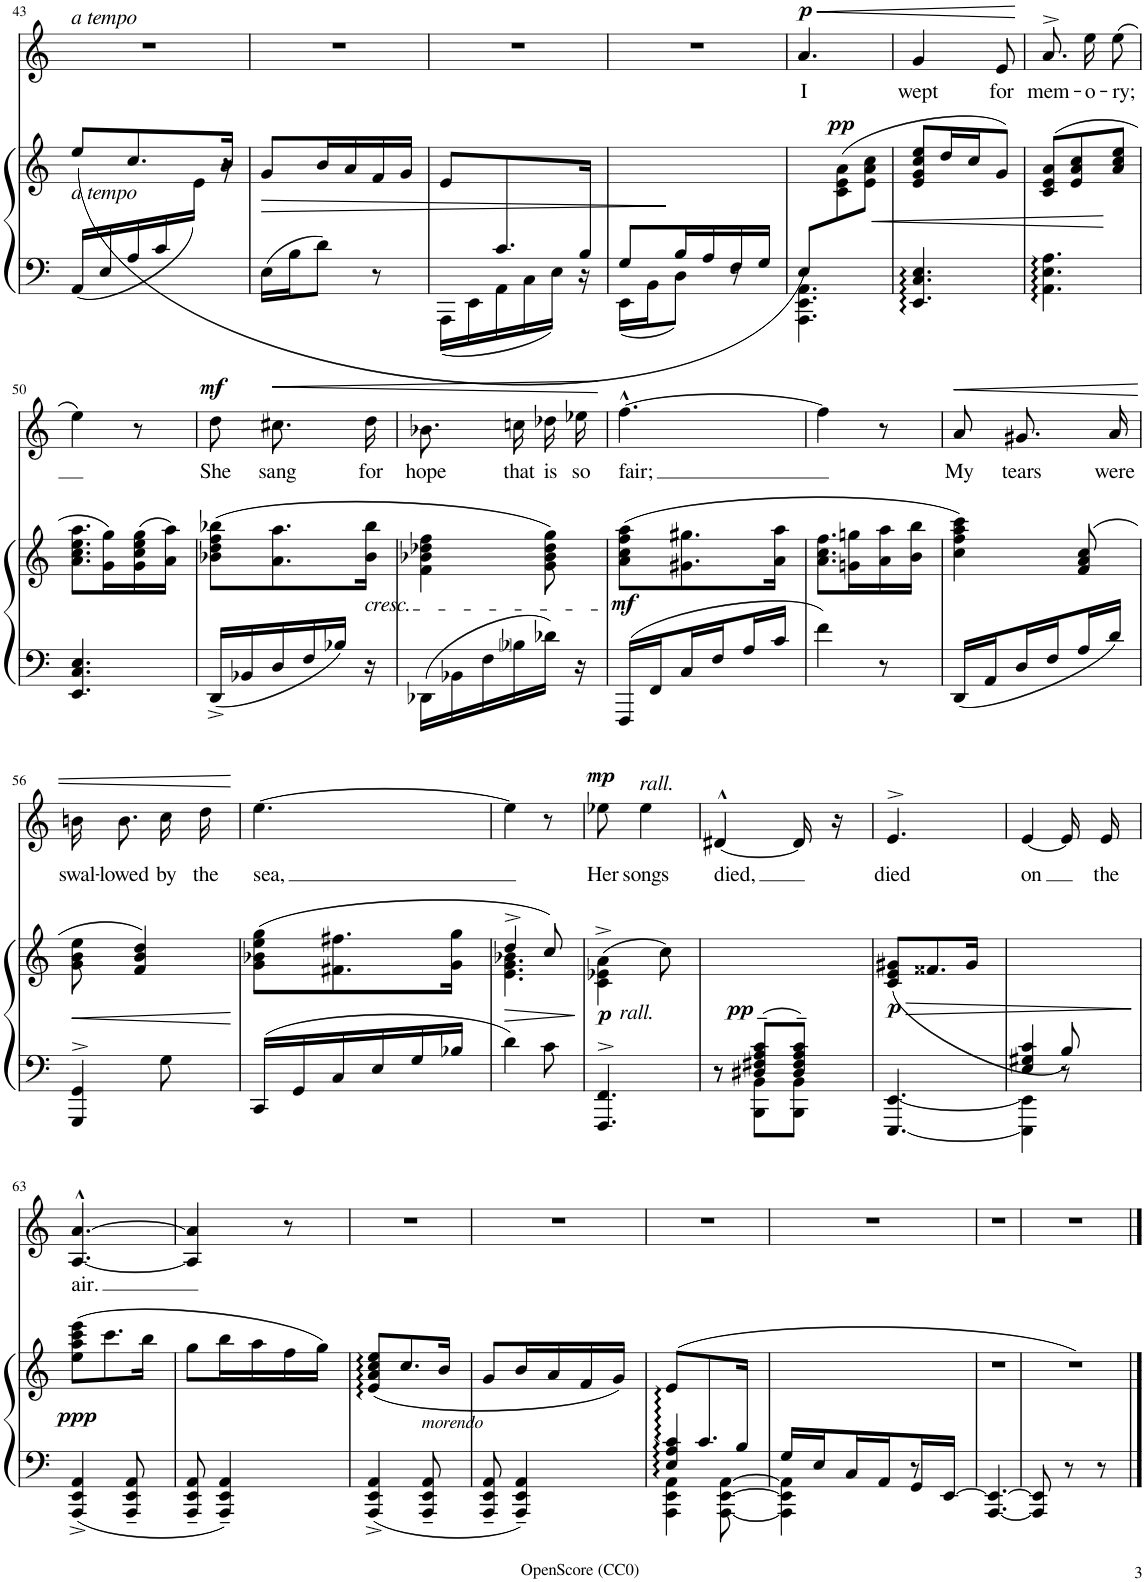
**kern	**kern	**dynam	**kern	**text	**dynam
*part2	*part2	*part2	*part1	*part1	*part1
*staff3	*staff2	*staff2/3	*staff1	*staff1	*staff1
*I"Piano	*	*	*I"Voice	*	*
*I'Pno	*	*	*	*	*
!!LO:PB:g=z
*clefF4	*clefG2	*	*clefG2	*	*
*k[]	*k[]	*	*k[]	*	*
*M3/8	*M3/8	*	*M3/8	*	*
=43	=43	=43	=43	=43	=43
*	*^	*	*	*	*
!	!	!	!	!LO:TX:a:i:t=a tempo	!	!
!	!LO:TX:b:i:t=a tempo	!	!	!	!	!
(<16AA/LL	(8ee/L	4ryy	.	4.r	.	.
16E/	.	.	.	.	.	.
16A/	8.cc/	.	.	.	.	.
16c/	.	.	.	.	.	.
16ryy	.	16e\JJ)	.	.	.	.
16r	16b/Jk	16ryy	.	.	.	.
=44	=44	=44	=44	=44	=44	=44
!	!	!	!LO:HP:b	!	!	!
*	*v	*v	*	*	*	*
16E\LL	8g/L	>	4.r	.	.
16B\J	.	.	.	.	.
8d\J	16b/L	.	.	.	.
.	16a/	.	.	.	.
8r	16f/	.	.	.	.
.	16g/JJ	.	.	.	.
=45	=45	=45	=45	=45	=45
*^	*	*	*	*	*
8ryy	16AAA\LL	8e/L	.	4.r	.	.
.	16EE\	.	.	.	.	.
8.c/	16AA\	4ryy	.	.	.	.
.	16C\	.	.	.	.	.
.	16E\JJ	.	.	.	.	.
16B/Jk	16r	.	.	.	.	.
=46	=46	=46	=46	=46	=46	=46
8G/L	16EE\LL	4.ryy	.	4.r	.	.
.	16BB\J	.	.	.	.	.
16B/L	8D\J	.	]	.	.	.
16A/	.	.	.	.	.	.
16F/	8r	.	.	.	.	.
16G/JJ	.	.	.	.	.	.
=47	=47	=47	=47	=47	=47	=47
!	!	!	!	!	!LO:LY:b	!LO:HP:b
!	!	!	!	!	!	!LO:DY:n=1:a
8E/L)	4.AAA\ 4.EE\ 4.AA\	8ryy	.	4.a/	I	< p
!	!	!	!LO:DY:a	!	!	!
4ryy	.	(8c\ 8e\ 8a\	pp	.	.	.
!	!	!	!LO:HP:b	!	!	!
.	.	8e\ 8a\ 8cc\J	<	.	.	.
*v	*v	*	*	*	*	*
=48	=48	=48	=48	=48	=48
!	!	!	!	!LO:LY:b	!
4.EE/ 4.C/ 4.E/	8e/ 8g/ 8cc/ 8ee/L	.	4g/	wept	.
.	16dd/L	.	.	.	.
.	16cc/J	.	.	.	.
!	!	!	!	!LO:LY:b	!
.	8g/J)	.	8e/	for	.
.	.	.	.	.	[
=49	=49	=49	=49	=49	=49
!	!	!	!	!LO:LY:b	!
4.AA\ 4.E\ 4.A\	(>8c/ 8e/ 8a/L	.	8.a^>\L	mem-	.
.	8e/ 8a/ 8cc/	.	.	.	.
!	!	!	!	!LO:LY:b	!
.	.	.	16ee\K	-o-	.
!	!	!	!	!LO:LY:b	!
.	8a/ 8cc/ 8ee/J	[	(8ee\J	-ry;	.
!!LO:LB:g=z
=50	=50	=50	=50	=50	=50
4.EE/ 4.C/ 4.E/	8.a\ 8.cc\ 8.ee\ 8.aa\L	.	4ee\)	.	.
.	16g\ 16gg\L)	.	.	.	.
.	(16g\ 16cc\ 16ee\ 16gg\	.	8r	.	.
.	16a\ 16aa\JJ)	.	.	.	.
=51	=51	=51	=51	=51	=51
!	!	!	!	!LO:LY:b	!LO:DY:a
16DD^/LL	(8b-X\ 8dd\ 8ff\ 8bb-X\L	.	8dd\L	She	mf
16BB-X/	.	.	.	.	.
!	!	!	!	!LO:LY:b	!LO:HP:b
16D/	8.a\ 8.aa\	.	8.cc#X\	sang	<
16F/	.	.	.	.	.
16B-X/JJ	.	.	.	.	.
!	!LO:TX:b:i:t=cresc.	!	!	!	!
!	!	!	!	!LO:LY:b	!
16r	16b-\ 16bb-\Jk	.	16dd\Jk	for	.
=52	=52	=52	=52	=52	=52
!	!	!	!	!LO:LY:b	!
16DD-X\LL	4f\ 4b-X\ 4dd-X\ 4ff\	.	8.b-X\L	hope	.
16BB-X\	.	.	.	.	.
16F\	.	.	.	.	.
!	!	!	!	!LO:LY:b	!
16B-j\	.	.	16ccn\L	that	.
!	!	!	!	!LO:LY:b	!
16d-X\JJ	8g\ 8b-\ 8dd-\ 8gg\)	.	16dd-X\	is	.
!	!	!	!	!LO:LY:b	!
16r	.	.	16ee-X\JJ	so	.
.	.	.	.	.	[
=53	=53	=53	=53	=53	=53
!	!	!LO:DY:b	!	!LO:LY:b	!
16FFF/LL	(8a\ 8cc\ 8ff\ 8aa\L	mf	[4.ff^^\	fair;	.
16FF/J	.	.	.	.	.
16C/L	8.g#X\ 8.gg#X\	.	.	.	.
16F/J	.	.	.	.	.
16A/L	.	.	.	.	.
16c/JJ	16a\ 16aa\Jk	.	.	.	.
=54	=54	=54	=54	=54	=54
4f\	8.a\ 8.cc\ 8.ff\L	.	4ff\]	.	.
.	16gn\ 16ggn\L	.	.	.	.
8r	16a\ 16aa\	.	8r	.	.
.	16b\ 16bb\JJ	.	.	.	.
=55	=55	=55	=55	=55	=55
!	!	!	!	!LO:LY:b	!LO:HP:b
16DD/LL	4cc\ 4ff\ 4aa\ 4ccc\)	.	8a/L	My	<
16AA/J	.	.	.	.	.
!	!	!	!	!LO:LY:b	!
16D/L	.	.	8.g#X/	tears	.
16F/J	.	.	.	.	.
16A/L	(>8f/ 8a/ 8cc/	.	.	.	.
!	!	!	!	!LO:LY:b	!
16d/JJ	.	.	16a/Jk	were	.
!!LO:LB:g=z
=56	=56	=56	=56	=56	=56
!	!	!LO:HP:b	!	!LO:LY:b	!
4GGG/^> 4GG/^>	8g\ 8b\ 8ee\	<	16bn\KL	swal-	.
!	!	!	!	!LO:LY:b	!
.	.	.	8.b\	-lowed	.
.	4f/ 4b/ 4dd/)	.	.	.	.
!	!	!	!	!LO:LY:b	!
8G\	.	.	16cc\L	by	.
!	!	!	!	!LO:LY:b	!
.	.	.	16dd\JJ	the	.
.	.	[	.	.	[
=57	=57	=57	=57	=57	=57
!	!	!	!	!LO:LY:b	!
16CC/LL	(8g\ 8b-X\ 8ee\ 8gg\L	.	[4.ee\	sea,	.
16GG/	.	.	.	.	.
16C/	8.f#X\ 8.ff#X\	.	.	.	.
16E/	.	.	.	.	.
16G/	.	.	.	.	.
16B-X/JJ	16g\ 16gg\Jk	.	.	.	.
=58	=58	=58	=58	=58	=58
!	!	!LO:HP:b	!	!	!
*	*^	*	*	*	*
4d\	4dd^/	4.e\ 4.g\ 4.b-X\	>	4ee\]	.	.
8c\	8cc/)	.	.	8r	.	.
*	*v	*v	*	*	*	*
.	.	]	.	.	.
=59	=59	=59	=59	=59	=59
!	!LO:TX:b:i:t=rall.	!	!	!	!
!	!	!LO:DY:b	!	!LO:LY:b	!LO:DY:a
4.FFF/^> 4.FF/^>	(4c\^> 4e-X\^> 4a\^>	p	8ee-X\	Her	mp
!	!	!	!LO:TX:a:i:t=rall.	!	!
!	!	!	!	!LO:LY:b	!
.	.	.	4ee-\	songs	.
.	8cc\)	.	.	.	.
=60	=60	=60	=60	=60	=60
*^	*	*	*	*	*
!	!	!	!	!	!LO:LY:b	!
8ryy	8r	8r	.	[4d#X^^/	died,	.
!	!	!	!LO:DY:b	!	!	!
8D#X/~> 8F#X/~> 8A/~> 8c/~>L	8BBB\ 8BB\L	4ryy	pp	.	.	.
8D#/~> 8F#/~> 8A/~> 8c/~>J	8BBB\ 8BB\J	.	.	16d#/]	.	.
.	.	.	.	16r	.	.
*v	*v	*	*	*	*	*
=61	=61	=61	=61	=61	=61
!	!	!LO:HP:b	!	!LO:LY:b	!
!	!	!LO:DY:n=1:b	!	!	!
[4.EEE/ [<4.EE/	(8c/ 8e/ 8g#X/L	> p	4.e^>/	died	.
.	8.f##X/	.	.	.	.
.	16g#/Jk	.	.	.	.
=62	=62	=62	=62	=62	=62
*^	*	*	*	*	*
!	!	!	!	!	!LO:LY:b	!
4E/ 4G#X/ 4c/	4EEE\] 4EE\]	4.ryy	.	[4e/	on	.
8B/)	8r	.	.	16e/LL]	.	.
!	!	!	!	!	!LO:LY:b	!
.	.	.	.	16e/JJ	the	.
*v	*v	*	*	*	*	*
.	.	]	.	.	.
!!LO:LB:g=z
=63	=63	=63	=63	=63	=63
!	!	!LO:DY:b	!	!LO:LY:b	!
4AAA/^ 4EE/^ 4AA/^	(8ee\ 8aa\ 8ccc\ 8eee\L	ppp	[4.A/^^ [4.a/^^	air.	.
.	8.ccc\	.	.	.	.
8AAA/~ 8EE/~ 8AA/~	.	.	.	.	.
.	16bb\Jk	.	.	.	.
=64	=64	=64	=64	=64	=64
8AAA/~ 8EE/~ 8AA/~	8gg\L	.	4A/] 4a/]	.	.
4AAA/~ 4EE/~ 4AA/~	16bb\L	.	.	.	.
.	16aa\	.	.	.	.
.	16ff\	.	8r	.	.
.	16gg\JJ)	.	.	.	.
=65	=65	=65	=65	=65	=65
4AAA/^ 4EE/^ 4AA/^	(8e/ 8a/ 8cc/ 8ee/L	.	4.r	.	.
.	8.cc/	.	.	.	.
!LO:TX:a:i:t=morendo	!	!	!	!	!
8AAA/~ 8EE/~ 8AA/~	.	.	.	.	.
.	16b/Jk	.	.	.	.
=66	=66	=66	=66	=66	=66
8AAA/~ 8EE/~ 8AA/~	8g/L	.	4.r	.	.
4AAA/~ 4EE/~ 4AA/~	16b/L	.	.	.	.
.	16a/	.	.	.	.
.	16f/	.	.	.	.
.	16g/JJ)	.	.	.	.
=67	=67	=67	=67	=67	=67
*^	*	*	*	*	*
*	*^	*	*	*	*	*
8ryy	4AAA\ 4EE\ 4AA\	8E/: 8A/: 8c/:	(8e/L	.	4.r	.	.
8.c/	.	4ryy	4ryy	.	.	.	.
.	[8AAA\ [8EE\ [8AA\	.	.	.	.	.	.
16B/Jk	.	.	.	.	.	.	.
*	*v	*v	*	*	*	*	*
=68	=68	=68	=68	=68	=68	=68
16G/LL	4AAA\] 4EE\] 4AA\]	4.ryy	.	4.r	.	.
16E/J	.	.	.	.	.	.
16C/L	.	.	.	.	.	.
16AA/J	.	.	.	.	.	.
16GG/L	8r	.	.	.	.	.
[>16EE/JJ	.	.	.	.	.	.
*v	*v	*	*	*	*	*
=69	=69	=69	=69	=69	=69
[4.AAA/ 4.EE/_	4.r	.	4.r	.	.
=70	=70	=70	=70	=70	=70
8AAA/] 8EE/]	4.r)	.	4.r	.	.
8r	.	.	.	.	.
8r	.	.	.	.	.
==	==	==	==	==	==
*-	*-	*-	*-	*-	*-
